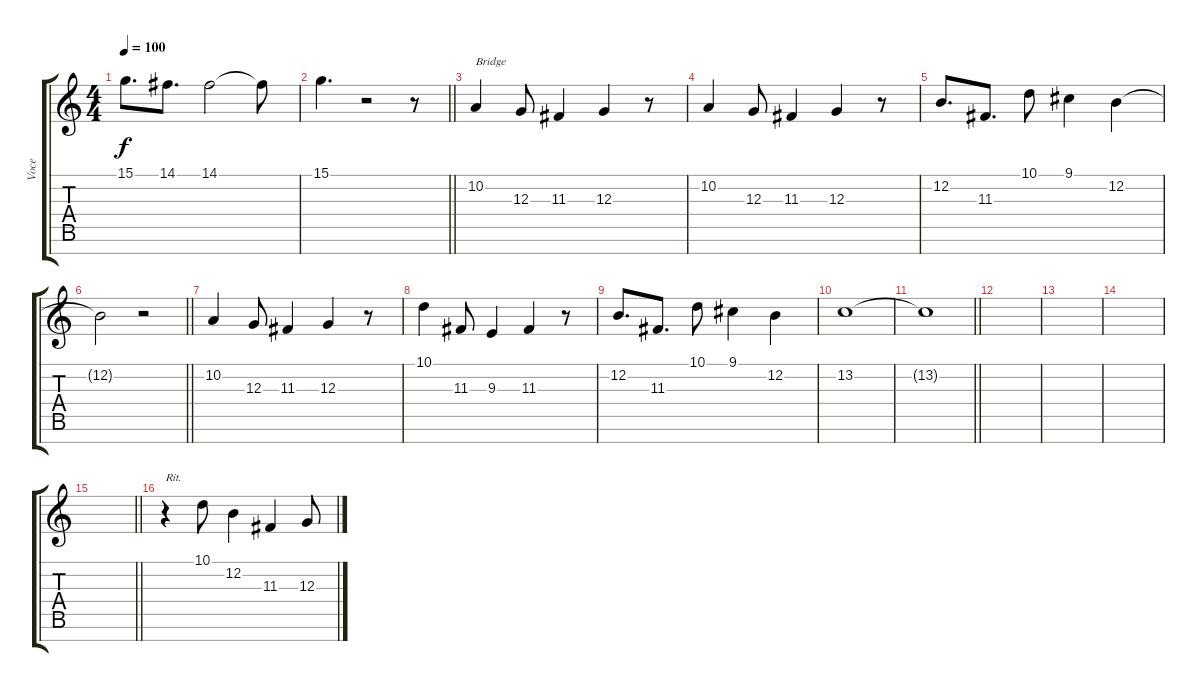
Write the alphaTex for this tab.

\track ("Voce" "Voce") {instrument lead1square}
\staff {score tabs}
\tuning (E4 B3 G3 D3 A2 E2 B1) {hide}
\ts (4 4)
\tempo 100
\clef g2
\ks c
15.1.8{d dy f} 14.1.8{d} 14.1.2 14.1{t}.8 |
\barLineRight lightlight
15.1.4{d} r.2 r.8 |
10.2.4{txt "Bridge"} 12.3.8 11.3.4 12.3.4 r.8 |
10.2.4 12.3.8 11.3.4 12.3.4 r.8 |
12.2.8{d} 11.3.8{d} 10.1.8 9.1.4 12.2.4 |
\barLineRight lightlight
12.2{t}.2 r.2 |
10.2.4 12.3.8 11.3.4 12.3.4 r.8 |
10.1.4 11.3.8 9.3.4 11.3.4 r.8 |
12.2.8{d} 11.3.8{d} 10.1.8 9.1.4 12.2.4 |
13.2.1 |
\barLineRight lightlight
13.2{t}.1 |
|
|
|
\barLineRight lightlight
|
r.4{txt "Rit."} 10.1.8 12.2.4 11.3.4 12.3.8
